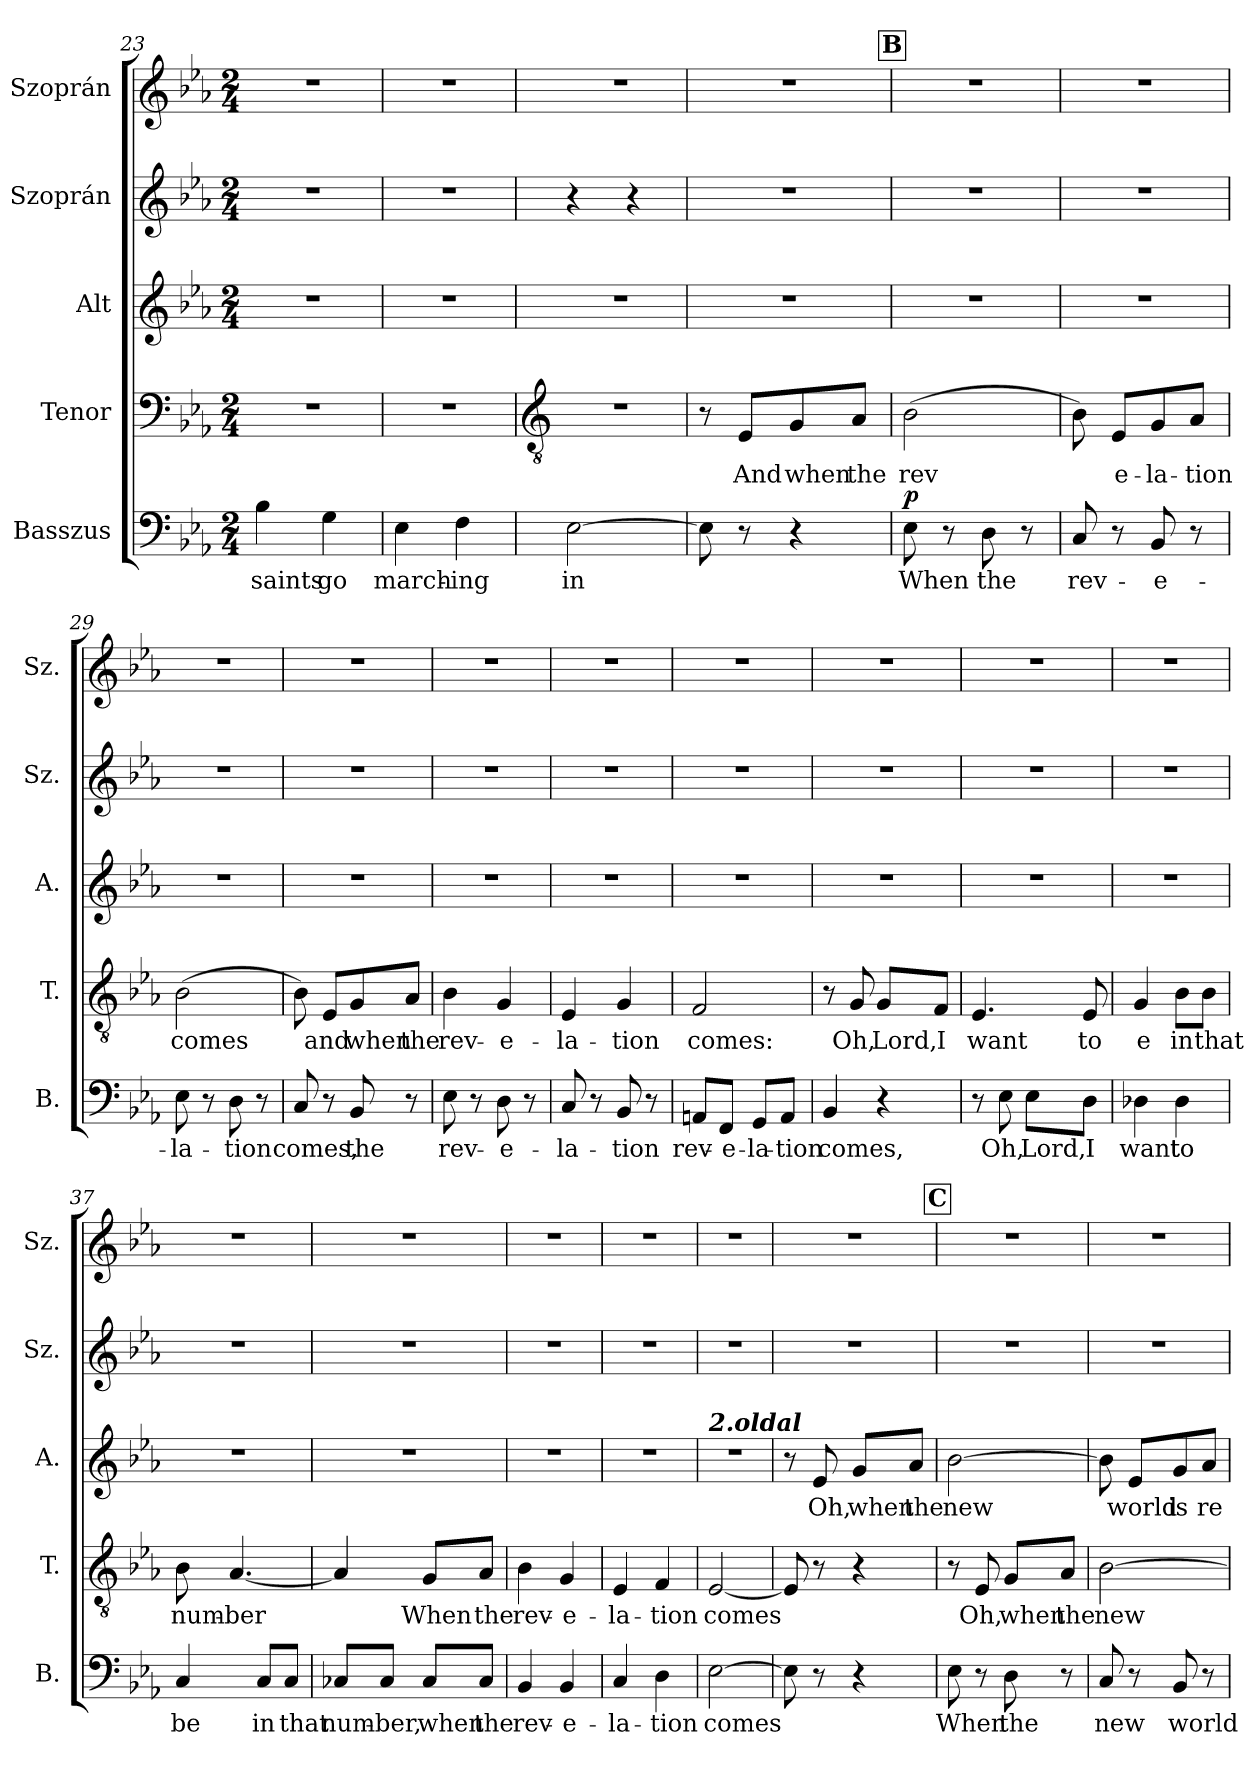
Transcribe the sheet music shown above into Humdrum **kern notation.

**kern	**text	**dynam	**kern	**text	**kern	**text	**kern	**kern
*part5	*part5	*part5	*part4	*part4	*part3	*part3	*part2	*part1
*staff5	*staff5	*staff5	*staff4	*staff4	*staff3	*staff3	*staff2	*staff1
*I"Basszus	*	*	*I"Tenor	*	*I"Alt	*	*I"Szoprán	*I"Szoprán
*I'B.	*	*	*I'T.	*	*I'A.	*	*I'Sz.	*I'Sz.
*clefF4	*	*	*clefF4	*	*clefG2	*	*clefG2	*clefG2
*k[b-e-a-]	*	*	*k[b-e-a-]	*	*k[b-e-a-]	*	*k[b-e-a-]	*k[b-e-a-]
*M2/4	*	*	*M2/4	*	*M2/4	*	*M2/4	*M2/4
=23	=23	=23	=23	=23	=23	=23	=23	=23
!	!LO:LY:b	!	!	!	!	!	!	!
4B-\	saints	.	2r	.	2r	.	2r	2r
!	!LO:LY:b	!	!	!	!	!	!	!
4G\	go	.	.	.	.	.	.	.
=24	=24	=24	=24	=24	=24	=24	=24	=24
!	!LO:LY:b	!	!	!	!	!	!	!
4E-\	march-	.	2r	.	2r	.	2r	2r
!	!LO:LY:b	!	!	!	!	!	!	!
4F\	-ing	.	.	.	.	.	.	.
!!LO:LB:g=z
=25	=25	=25	=25	=25	=25	=25	=25	=25
*	*	*	*clefGv2	*	*	*	*	*
!	!LO:LY:b	!	!	!	!	!	!	!
[2E-\	in	.	2r	.	2r	.	4r	2r
.	.	.	.	.	.	.	4r	.
=26	=26	=26	=26	=26	=26	=26	=26	=26
8E-\]	.	.	8r	.	2r	.	2r	2r
!	!	!	!	!LO:LY:b	!	!	!	!
8r	.	.	8E-/L	And	.	.	.	.
!	!	!	!	!LO:LY:b	!	!	!	!
4r	.	.	8G/	when	.	.	.	.
!	!	!	!	!LO:LY:b	!	!	!	!
.	.	.	8A-/J	the	.	.	.	.
!!LO:REH:place=s1:a:B:fs=14:t=B
=27	=27	=27	=27	=27	=27	=27	=27	=27
!	!LO:LY:b	!LO:DY:a	!	!LO:LY:b	!	!	!	!
8E-\	When	p	(<2B-\	rev	2r	.	2r	2r
8r	.	.	.	.	.	.	.	.
!	!LO:LY:b	!	!	!	!	!	!	!
8D\	the	.	.	.	.	.	.	.
8r	.	.	.	.	.	.	.	.
=28	=28	=28	=28	=28	=28	=28	=28	=28
!	!LO:LY:b	!	!	!	!	!	!	!
8C/	rev-	.	8B-\)	.	2r	.	2r	2r
!	!	!	!	!LO:LY:b	!	!	!	!
8r	.	.	8E-/L	e-	.	.	.	.
!	!LO:LY:b	!	!	!LO:LY:b	!	!	!	!
8BB-/	-e-	.	8G/	-la-	.	.	.	.
!	!	!	!	!LO:LY:b	!	!	!	!
8r	.	.	8A-/J	-tion	.	.	.	.
=29	=29	=29	=29	=29	=29	=29	=29	=29
!	!LO:LY:b	!	!	!LO:LY:b	!	!	!	!
8E-\	-la-	.	(<2B-\	comes	2r	.	2r	2r
8r	.	.	.	.	.	.	.	.
!	!LO:LY:b	!	!	!	!	!	!	!
8D\	-tion	.	.	.	.	.	.	.
8r	.	.	.	.	.	.	.	.
=30	=30	=30	=30	=30	=30	=30	=30	=30
!	!LO:LY:b	!	!	!	!	!	!	!
8C/	comes,	.	8B-\)	.	2r	.	2r	2r
!	!	!	!	!LO:LY:b	!	!	!	!
8r	.	.	8E-/L	and	.	.	.	.
!	!LO:LY:b	!	!	!LO:LY:b	!	!	!	!
8BB-/	the	.	8G/	when	.	.	.	.
!	!	!	!	!LO:LY:b	!	!	!	!
8r	.	.	8A-/J	the	.	.	.	.
=31	=31	=31	=31	=31	=31	=31	=31	=31
!	!LO:LY:b	!	!	!LO:LY:b	!	!	!	!
8E-\	rev-	.	4B-\	rev-	2r	.	2r	2r
8r	.	.	.	.	.	.	.	.
!	!LO:LY:b	!	!	!LO:LY:b	!	!	!	!
8D\	-e-	.	4G/	-e-	.	.	.	.
8r	.	.	.	.	.	.	.	.
=32	=32	=32	=32	=32	=32	=32	=32	=32
!	!LO:LY:b	!	!	!LO:LY:b	!	!	!	!
8C/	-la-	.	4E-/	-la-	2r	.	2r	2r
8r	.	.	.	.	.	.	.	.
!	!LO:LY:b	!	!	!LO:LY:b	!	!	!	!
8BB-/	-tion	.	4G/	-tion	.	.	.	.
8r	.	.	.	.	.	.	.	.
!!LO:LB:g=z
=33	=33	=33	=33	=33	=33	=33	=33	=33
!	!LO:LY:b	!	!	!LO:LY:b	!	!	!	!
8AAn/L	rev-	.	2F/	comes:	2r	.	2r	2r
!	!LO:LY:b	!	!	!	!	!	!	!
8FF/J	-e-	.	.	.	.	.	.	.
!	!LO:LY:b	!	!	!	!	!	!	!
8GG/L	-la-	.	.	.	.	.	.	.
!	!LO:LY:b	!	!	!	!	!	!	!
8AA/J	-tion	.	.	.	.	.	.	.
=34	=34	=34	=34	=34	=34	=34	=34	=34
!	!LO:LY:b	!	!	!	!	!	!	!
4BB-/	comes,	.	8r	.	2r	.	2r	2r
!	!	!	!	!LO:LY:b	!	!	!	!
.	.	.	8G/	Oh,	.	.	.	.
!	!	!	!	!LO:LY:b	!	!	!	!
4r	.	.	8G/L	Lord,	.	.	.	.
!	!	!	!	!LO:LY:b	!	!	!	!
.	.	.	8F/J	I	.	.	.	.
=35	=35	=35	=35	=35	=35	=35	=35	=35
!	!	!	!	!LO:LY:b	!	!	!	!
8r	.	.	4.E-/	want	2r	.	2r	2r
!	!LO:LY:b	!	!	!	!	!	!	!
8E-\	Oh,	.	.	.	.	.	.	.
!	!LO:LY:b	!	!	!	!	!	!	!
8E-\L	Lord,	.	.	.	.	.	.	.
!	!LO:LY:b	!	!	!LO:LY:b	!	!	!	!
8D\J	I	.	8E-/	to	.	.	.	.
=36	=36	=36	=36	=36	=36	=36	=36	=36
!	!LO:LY:b	!	!	!LO:LY:b	!	!	!	!
4D-X\	want	.	4G/	e	2r	.	2r	2r
!	!LO:LY:b	!	!	!LO:LY:b	!	!	!	!
4D-\	to	.	8B-\L	in	.	.	.	.
!	!	!	!	!LO:LY:b	!	!	!	!
.	.	.	8B-\J	that	.	.	.	.
=37	=37	=37	=37	=37	=37	=37	=37	=37
!	!LO:LY:b	!	!	!LO:LY:b	!	!	!	!
4C/	be	.	8B-\	num-	2r	.	2r	2r
!	!	!	!	!LO:LY:b	!	!	!	!
.	.	.	[4.A-/	-ber	.	.	.	.
!	!LO:LY:b	!	!	!	!	!	!	!
8C/L	in	.	.	.	.	.	.	.
!	!LO:LY:b	!	!	!	!	!	!	!
8C/J	that	.	.	.	.	.	.	.
=38	=38	=38	=38	=38	=38	=38	=38	=38
!	!LO:LY:b	!	!	!	!	!	!	!
8C-X/L	num-	.	4A-/]	.	2r	.	2r	2r
!	!LO:LY:b	!	!	!	!	!	!	!
8C-/J	-ber,	.	.	.	.	.	.	.
!	!LO:LY:b	!	!	!LO:LY:b	!	!	!	!
8C-/L	when	.	8G/L	When	.	.	.	.
!	!LO:LY:b	!	!	!LO:LY:b	!	!	!	!
8C-/J	the	.	8A-/J	the	.	.	.	.
=39	=39	=39	=39	=39	=39	=39	=39	=39
!	!LO:LY:b	!	!	!LO:LY:b	!	!	!	!
4BB-/	rev-	.	4B-\	rev-	2r	.	2r	2r
!	!LO:LY:b	!	!	!LO:LY:b	!	!	!	!
4BB-/	-e-	.	4G/	-e-	.	.	.	.
=40	=40	=40	=40	=40	=40	=40	=40	=40
!	!LO:LY:b	!	!	!LO:LY:b	!	!	!	!
4C/	-la-	.	4E-/	-la-	2r	.	2r	2r
!	!LO:LY:b	!	!	!LO:LY:b	!	!	!	!
4D\	-tion	.	4F/	-tion	.	.	.	.
!!LO:LB:g=z
=41	=41	=41	=41	=41	=41	=41	=41	=41
!	!	!	!	!	!LO:TX:a:Bi:t=2.oldal	!	!	!
!	!LO:LY:b	!	!	!LO:LY:b	!	!	!	!
[2E-\	comes	.	[2E-/	comes	2r	.	2r	2r
=42	=42	=42	=42	=42	=42	=42	=42	=42
8E-\]	.	.	8E-/]	.	8r	.	2r	2r
!	!	!	!	!	!	!LO:LY:b	!	!
8r	.	.	8r	.	8e-/	Oh,	.	.
!	!	!	!	!	!	!LO:LY:b	!	!
4r	.	.	4r	.	8g/L	when	.	.
!	!	!	!	!	!	!LO:LY:b	!	!
.	.	.	.	.	8a-/J	the	.	.
!!LO:REH:place=s1:a:B:fs=14:t=C
=43	=43	=43	=43	=43	=43	=43	=43	=43
!	!LO:LY:b	!	!	!	!	!LO:LY:b	!	!
8E-\	When	.	8r	.	[2b-\	new	2r	2r
!	!	!	!	!LO:LY:b	!	!	!	!
8r	.	.	8E-/	Oh,	.	.	.	.
!	!LO:LY:b	!	!	!LO:LY:b	!	!	!	!
8D\	the	.	8G/L	when	.	.	.	.
!	!	!	!	!LO:LY:b	!	!	!	!
8r	.	.	8A-/J	the	.	.	.	.
=44	=44	=44	=44	=44	=44	=44	=44	=44
!	!LO:LY:b	!	!	!LO:LY:b	!	!	!	!
8C/	new	.	[2B-\	new	8b-\]	.	2r	2r
!	!	!	!	!	!	!LO:LY:b	!	!
8r	.	.	.	.	8e-/L	world	.	.
!	!LO:LY:b	!	!	!	!	!LO:LY:b	!	!
8BB-/	world	.	.	.	8g/	is	.	.
!	!	!	!	!	!	!LO:LY:b	!	!
8r	.	.	.	.	8a-/J	re-	.	.
=	=	=	=	=	=	=	=	=
*-	*-	*-	*-	*-	*-	*-	*-	*-
